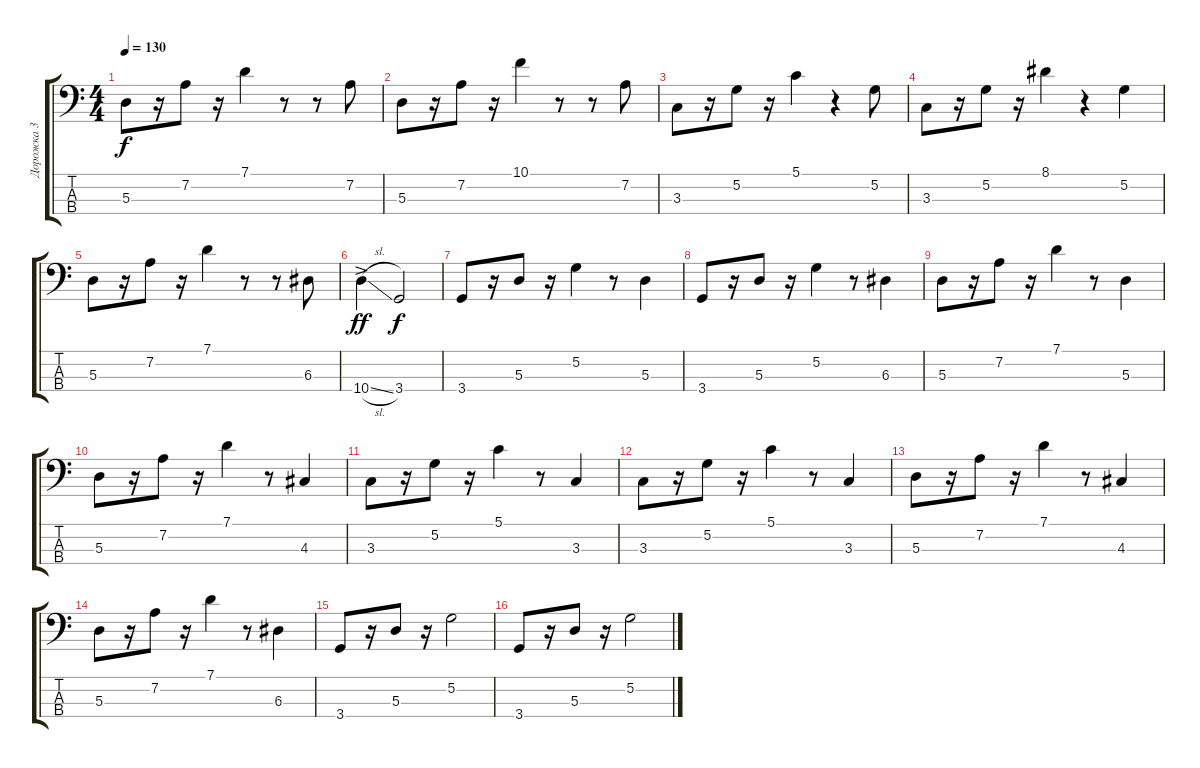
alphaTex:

\track ("Дорожка 3" "Дорожка 3") {instrument electricbassfinger}
\staff {score tabs}
\tuning (G2 D2 A1 E1) {hide}
\ts (4 4)
\tempo 130
\clef f4
\ks c
5.3.8{dy f} r.16 7.2.8 r.16 7.1.4 r.8 r.8 7.2.8 |
5.3.8 r.16 7.2.8 r.16 10.1.4 r.8 r.8 7.2.8 |
3.3.8 r.16 5.2.8 r.16 5.1.4 r.4 5.2.8 |
3.3.8 r.16 5.2.8 r.16 8.1.4 r.4 5.2.4 |
5.3.8 r.16 7.2.8 r.16 7.1.4 r.8 r.8 6.3.8 |
10.4{sl ac}.4{dy ff} 3.4.2{dy f} |
3.4.8 r.16 5.3.8 r.16 5.2.4 r.8 5.3.4 |
3.4.8 r.16 5.3.8 r.16 5.2.4 r.8 6.3.4 |
5.3.8 r.16 7.2.8 r.16 7.1.4 r.8 5.3.4 |
5.3.8 r.16 7.2.8 r.16 7.1.4 r.8 4.3.4 |
3.3.8 r.16 5.2.8 r.16 5.1.4 r.8 3.3.4 |
3.3.8 r.16 5.2.8 r.16 5.1.4 r.8 3.3.4 |
5.3.8 r.16 7.2.8 r.16 7.1.4 r.8 4.3.4 |
5.3.8 r.16 7.2.8 r.16 7.1.4 r.8 6.3.4 |
3.4.8 r.16 5.3.8 r.16 5.2.2 |
3.4.8 r.16 5.3.8 r.16 5.2.2
